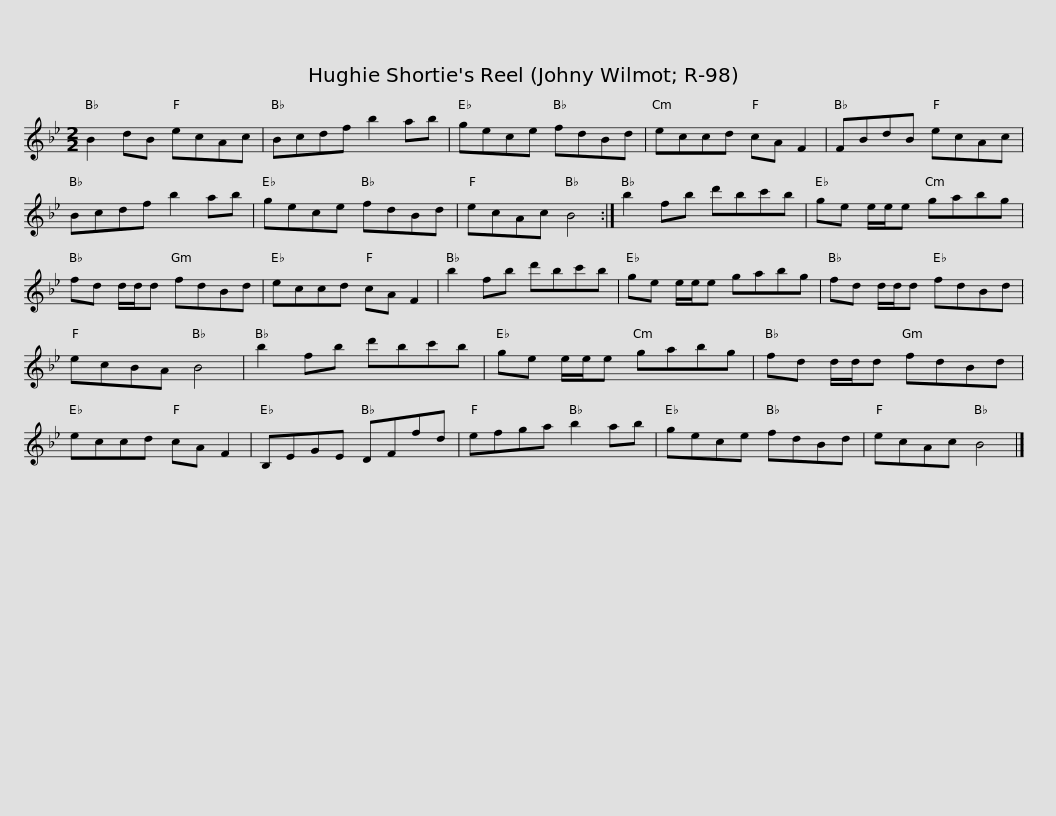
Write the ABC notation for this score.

X:1
L:1/8
M:2/2
I:linebreak $
K:Bb
V:1 treble
V:1
 B2 dB ecAc | Bcdf b2 ab | gece fdBd | eccd cA F2 | FBdB ecAc |$ %5
 Bcdf b2 ab | gece fdBd | ecAc B4 :| b2 fb d'bc'b | ge e/e/e gabg |$ %10
 fd d/d/d fdBd | eccd cA F2 | b2 fb d'bc'b | ge e/e/e gabg | fd d/d/d fdBd |$ %15
 ecBA B4 | b2 fb d'bc'b | ge e/e/e gabg | fd d/d/d fdBd | eccd cA F2 |$ %20
 B,EGE DFfd | efga b2 ab | gece fdBd | ecAc B4 |] %24
